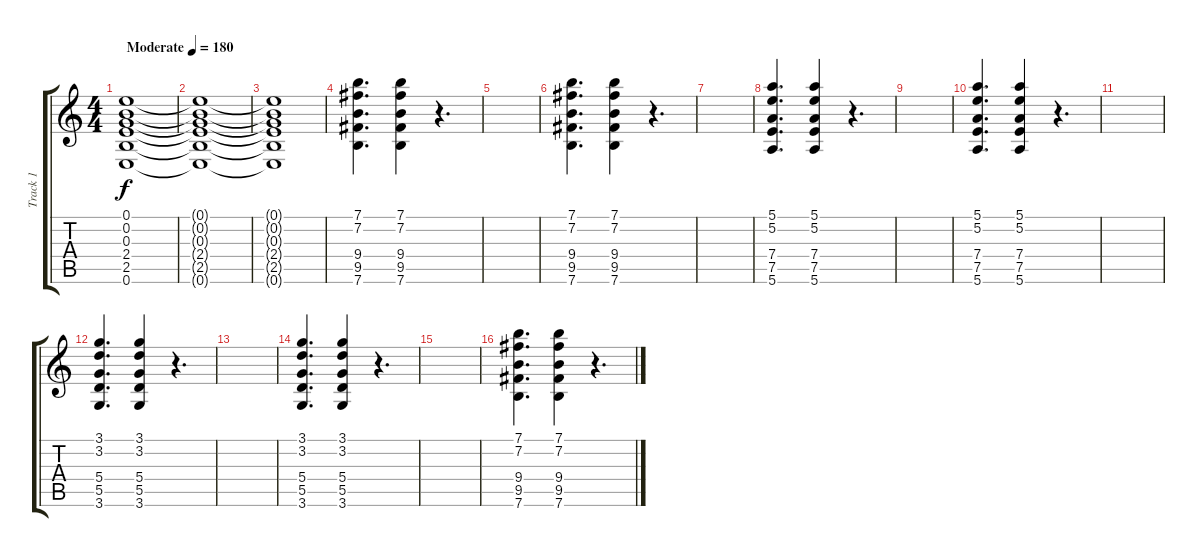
\track ("Track 1" "Track 1") {instrument distortionguitar}
\staff {score tabs}
\tuning (E4 B3 G3 D3 A2 E2) {hide}
\ts (4 4)
\tempo (180 "Moderate")
\clef g2
\ks c
(0.1 0.2 0.3 2.4 2.5 0.6).1{dy f volume 7 instrument distortionguitar} |
(0.1{t} 0.2{t} 0.3{t} 2.4{t} 2.5{t} 0.6{t}).1 |
(0.1{t} 0.2{t} 0.3{t} 2.4{t} 2.5{t} 0.6{t}).1 |
(7.1 7.2 9.4 9.5 7.6).4{d volume 3} (7.1 7.2 9.4 9.5 7.6).4 r.4{d} |
|
(7.1 7.2 9.4 9.5 7.6).4{d} (7.1 7.2 9.4 9.5 7.6).4 r.4{d} |
|
(5.1 5.2 7.4 7.5 5.6).4{d} (5.1 5.2 7.4 7.5 5.6).4 r.4{d} |
|
(5.1 5.2 7.4 7.5 5.6).4{d} (5.1 5.2 7.4 7.5 5.6).4 r.4{d} |
|
(3.1 3.2 5.4 5.5 3.6).4{d} (3.1 3.2 5.4 5.5 3.6).4 r.4{d} |
|
(3.1 3.2 5.4 5.5 3.6).4{d} (3.1 3.2 5.4 5.5 3.6).4 r.4{d} |
|
(7.1 7.2 9.4 9.5 7.6).4{d} (7.1 7.2 9.4 9.5 7.6).4 r.4{d}
